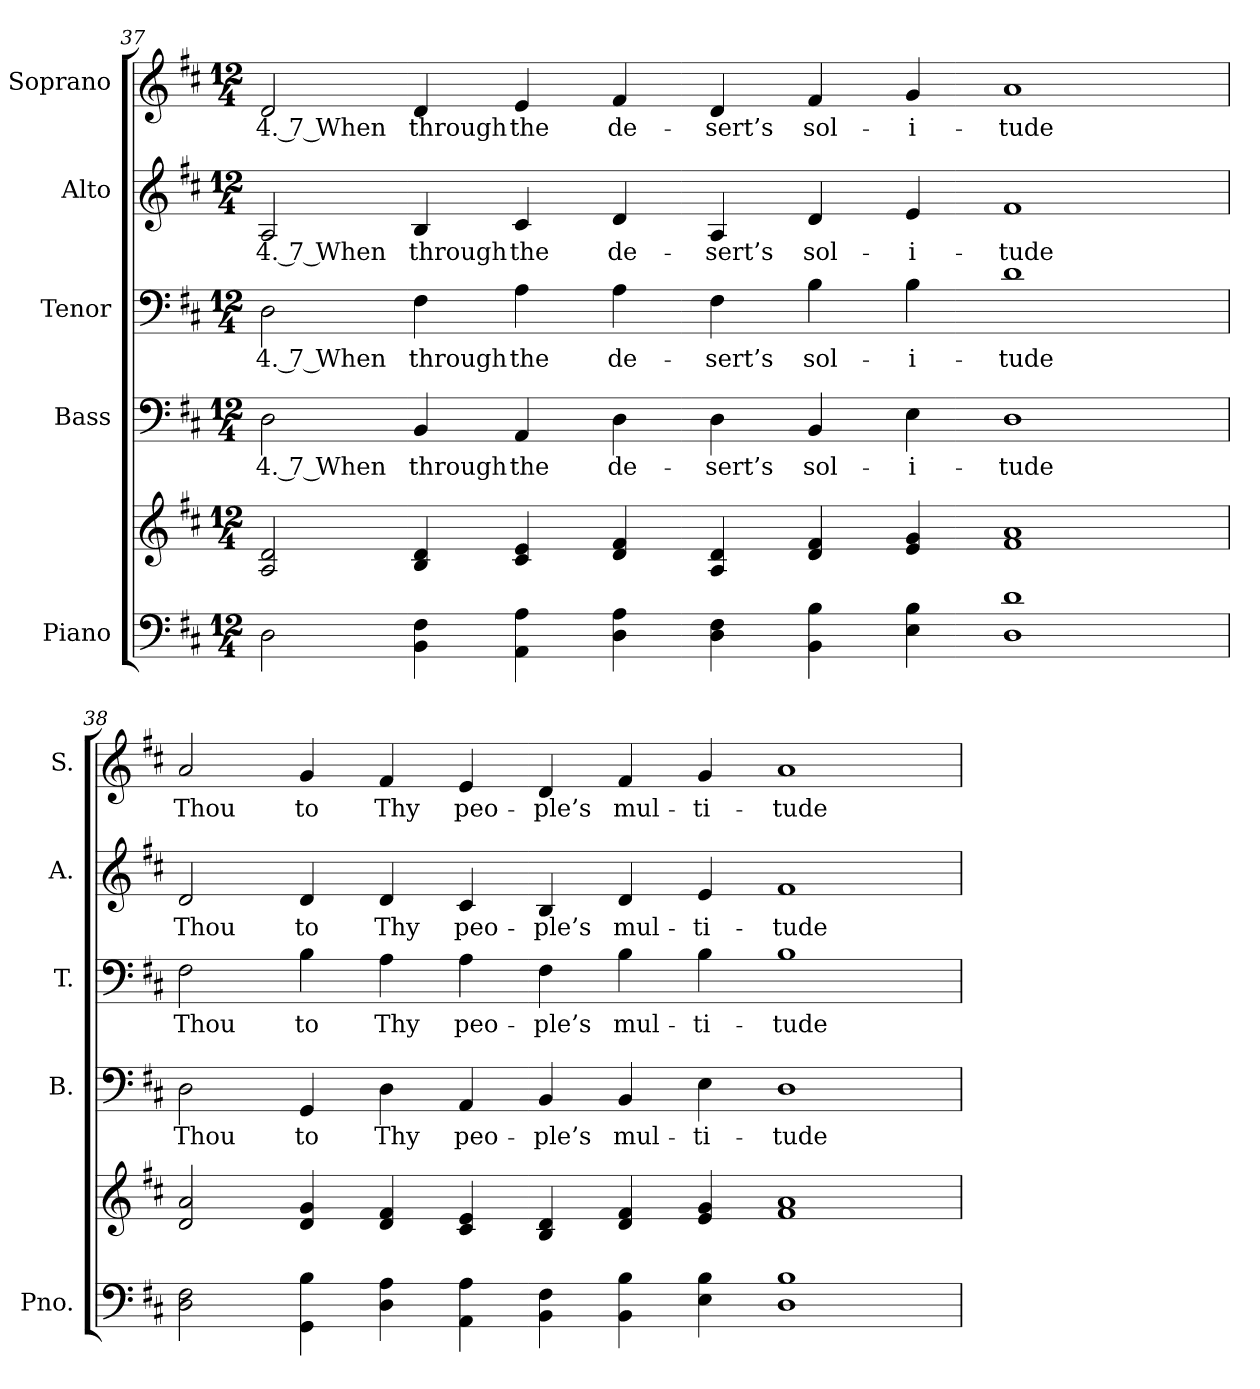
**kern	**kern	**kern	**text	**kern	**text	**kern	**text	**kern	**text
*part5	*part5	*part4	*part4	*part3	*part3	*part2	*part2	*part1	*part1
*staff6	*staff5	*staff4	*staff4	*staff3	*staff3	*staff2	*staff2	*staff1	*staff1
*I"Piano	*	*I"Bass	*	*I"Tenor	*	*I"Alto	*	*I"Soprano	*
*I'Pno.	*	*I'B.	*	*I'T.	*	*I'A.	*	*I'S.	*
!!LO:PB:g=z
*clefF4	*clefG2	*clefF4	*	*clefF4	*	*clefG2	*	*clefG2	*
*k[f#c#]	*k[f#c#]	*k[f#c#]	*	*k[f#c#]	*	*k[f#c#]	*	*k[f#c#]	*
*D:	*D:	*D:	*	*D:	*	*D:	*	*D:	*
*M12/4	*M12/4	*M12/4	*	*M12/4	*	*M12/4	*	*M12/4	*
=37	=37	=37	=37	=37	=37	=37	=37	=37	=37
!	!	!	!LO:LY:b:color=#000000	!	!	!	!	!	!
!	!	!	!	!	!LO:LY:b:color=#000000	!	!	!	!
!	!	!	!	!	!	!	!LO:LY:b:color=#000000	!	!
!	!	!	!	!	!	!	!	!	!LO:LY:b:color=#000000
2Di\	2Ai/ 2di	2Di\	4. 7 When	2Di\	4. 7 When	2Ai/	4. 7 When	2di/	4. 7 When
!	!	!	!LO:LY:b:color=#000000	!	!	!	!	!	!
!	!	!	!	!	!LO:LY:b:color=#000000	!	!	!	!
!	!	!	!	!	!	!	!LO:LY:b:color=#000000	!	!
!	!	!	!	!	!	!	!	!	!LO:LY:b:color=#000000
4BBi\ 4F#i	4Bi/ 4di	4BBi/	through	4F#i\	through	4Bi/	through	4di/	through
!	!	!	!LO:LY:b:color=#000000	!	!	!	!	!	!
!	!	!	!	!	!LO:LY:b:color=#000000	!	!	!	!
!	!	!	!	!	!	!	!LO:LY:b:color=#000000	!	!
!	!	!	!	!	!	!	!	!	!LO:LY:b:color=#000000
4AAi\ 4Ai	4c#i/ 4ei	4AAi/	the	4Ai\	the	4c#i/	the	4ei/	the
!	!	!	!LO:LY:b:color=#000000	!	!	!	!	!	!
!	!	!	!	!	!LO:LY:b:color=#000000	!	!	!	!
!	!	!	!	!	!	!	!LO:LY:b:color=#000000	!	!
!	!	!	!	!	!	!	!	!	!LO:LY:b:color=#000000
4Di\ 4Ai	4di/ 4f#i	4Di\	de-	4Ai\	de-	4di/	de-	4f#i/	de-
!	!	!	!LO:LY:b:color=#000000	!	!	!	!	!	!
!	!	!	!	!	!LO:LY:b:color=#000000	!	!	!	!
!	!	!	!	!	!	!	!LO:LY:b:color=#000000	!	!
!	!	!	!	!	!	!	!	!	!LO:LY:b:color=#000000
4Di\ 4F#i	4Ai/ 4di	4Di\	-sert’s	4F#i\	-sert’s	4Ai/	-sert’s	4di/	-sert’s
!	!	!	!LO:LY:b:color=#000000	!	!	!	!	!	!
!	!	!	!	!	!LO:LY:b:color=#000000	!	!	!	!
!	!	!	!	!	!	!	!LO:LY:b:color=#000000	!	!
!	!	!	!	!	!	!	!	!	!LO:LY:b:color=#000000
4BBi\ 4Bi	4di/ 4f#i	4BBi/	sol-	4Bi\	sol-	4di/	sol-	4f#i/	sol-
!	!	!	!LO:LY:b:color=#000000	!	!	!	!	!	!
!	!	!	!	!	!LO:LY:b:color=#000000	!	!	!	!
!	!	!	!	!	!	!	!LO:LY:b:color=#000000	!	!
!	!	!	!	!	!	!	!	!	!LO:LY:b:color=#000000
4Ei\ 4Bi	4ei/ 4gi	4Ei\	-i-	4Bi\	-i-	4ei/	-i-	4gi/	-i-
!	!	!	!LO:LY:b:color=#000000	!	!	!	!	!	!
!	!	!	!	!	!LO:LY:b:color=#000000	!	!	!	!
!	!	!	!	!	!	!	!LO:LY:b:color=#000000	!	!
!	!	!	!	!	!	!	!	!	!LO:LY:b:color=#000000
1Di 1di	1f#i 1ai	1Di	-tude	1di	-tude	1f#i	-tude	1ai	-tude
=38	=38	=38	=38	=38	=38	=38	=38	=38	=38
!	!	!	!LO:LY:b:color=#000000	!	!	!	!	!	!
!	!	!	!	!	!LO:LY:b:color=#000000	!	!	!	!
!	!	!	!	!	!	!	!LO:LY:b:color=#000000	!	!
!	!	!	!	!	!	!	!	!	!LO:LY:b:color=#000000
2Di\ 2F#i	2di/ 2ai	2Di\	Thou	2F#i\	Thou	2di/	Thou	2ai/	Thou
!	!	!	!LO:LY:b:color=#000000	!	!	!	!	!	!
!	!	!	!	!	!LO:LY:b:color=#000000	!	!	!	!
!	!	!	!	!	!	!	!LO:LY:b:color=#000000	!	!
!	!	!	!	!	!	!	!	!	!LO:LY:b:color=#000000
4GGi\ 4Bi	4di/ 4gi	4GGi/	to	4Bi\	to	4di/	to	4gi/	to
!	!	!	!LO:LY:b:color=#000000	!	!	!	!	!	!
!	!	!	!	!	!LO:LY:b:color=#000000	!	!	!	!
!	!	!	!	!	!	!	!LO:LY:b:color=#000000	!	!
!	!	!	!	!	!	!	!	!	!LO:LY:b:color=#000000
4Di\ 4Ai	4di/ 4f#i	4Di\	Thy	4Ai\	Thy	4di/	Thy	4f#i/	Thy
!	!	!	!LO:LY:b:color=#000000	!	!	!	!	!	!
!	!	!	!	!	!LO:LY:b:color=#000000	!	!	!	!
!	!	!	!	!	!	!	!LO:LY:b:color=#000000	!	!
!	!	!	!	!	!	!	!	!	!LO:LY:b:color=#000000
4AAi\ 4Ai	4c#i/ 4ei	4AAi/	peo-	4Ai\	peo-	4c#i/	peo-	4ei/	peo-
!	!	!	!LO:LY:b:color=#000000	!	!	!	!	!	!
!	!	!	!	!	!LO:LY:b:color=#000000	!	!	!	!
!	!	!	!	!	!	!	!LO:LY:b:color=#000000	!	!
!	!	!	!	!	!	!	!	!	!LO:LY:b:color=#000000
4BBi\ 4F#i	4Bi/ 4di	4BBi/	-ple’s	4F#i\	-ple’s	4Bi/	-ple’s	4di/	-ple’s
!	!	!	!LO:LY:b:color=#000000	!	!	!	!	!	!
!	!	!	!	!	!LO:LY:b:color=#000000	!	!	!	!
!	!	!	!	!	!	!	!LO:LY:b:color=#000000	!	!
!	!	!	!	!	!	!	!	!	!LO:LY:b:color=#000000
4BBi\ 4Bi	4di/ 4f#i	4BBi/	mul-	4Bi\	mul-	4di/	mul-	4f#i/	mul-
!	!	!	!LO:LY:b:color=#000000	!	!	!	!	!	!
!	!	!	!	!	!LO:LY:b:color=#000000	!	!	!	!
!	!	!	!	!	!	!	!LO:LY:b:color=#000000	!	!
!	!	!	!	!	!	!	!	!	!LO:LY:b:color=#000000
4Ei\ 4Bi	4ei/ 4gi	4Ei\	-ti-	4Bi\	-ti-	4ei/	-ti-	4gi/	-ti-
!	!	!	!LO:LY:b:color=#000000	!	!	!	!	!	!
!	!	!	!	!	!LO:LY:b:color=#000000	!	!	!	!
!	!	!	!	!	!	!	!LO:LY:b:color=#000000	!	!
!	!	!	!	!	!	!	!	!	!LO:LY:b:color=#000000
1Di 1Bi	1f#i 1ai	1Di	-tude	1Bi	-tude	1f#i	-tude	1ai	-tude
=	=	=	=	=	=	=	=	=	=
*-	*-	*-	*-	*-	*-	*-	*-	*-	*-
